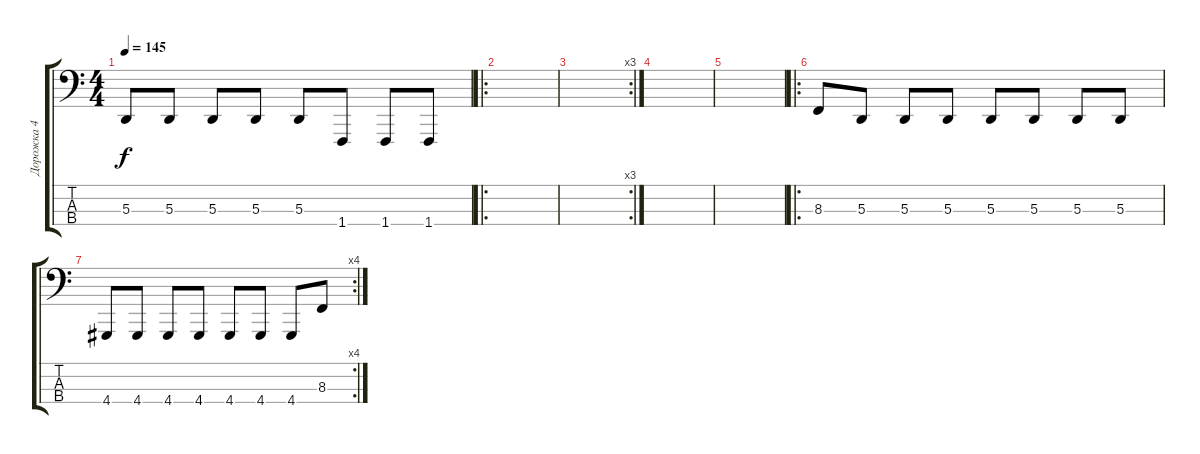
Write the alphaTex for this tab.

\track ("Дорожка 4" "Дорожка 4") {instrument lead8bassandlead}
\staff {score tabs}
\tuning (G2 D2 A1 E1) {hide}
\ts (4 4)
\tempo 145
\clef f4
\ks c
5.3.8{dy f} 5.3.8 5.3.8 5.3.8 5.3.8 1.4.8 1.4.8 1.4.8 |
\ro
|
\rc 3
|
|
|
\ro
8.3.8 5.3.8 5.3.8 5.3.8 5.3.8 5.3.8 5.3.8 5.3.8 |
\rc 4
4.4.8 4.4.8 4.4.8 4.4.8 4.4.8 4.4.8 4.4.8 8.3.8
